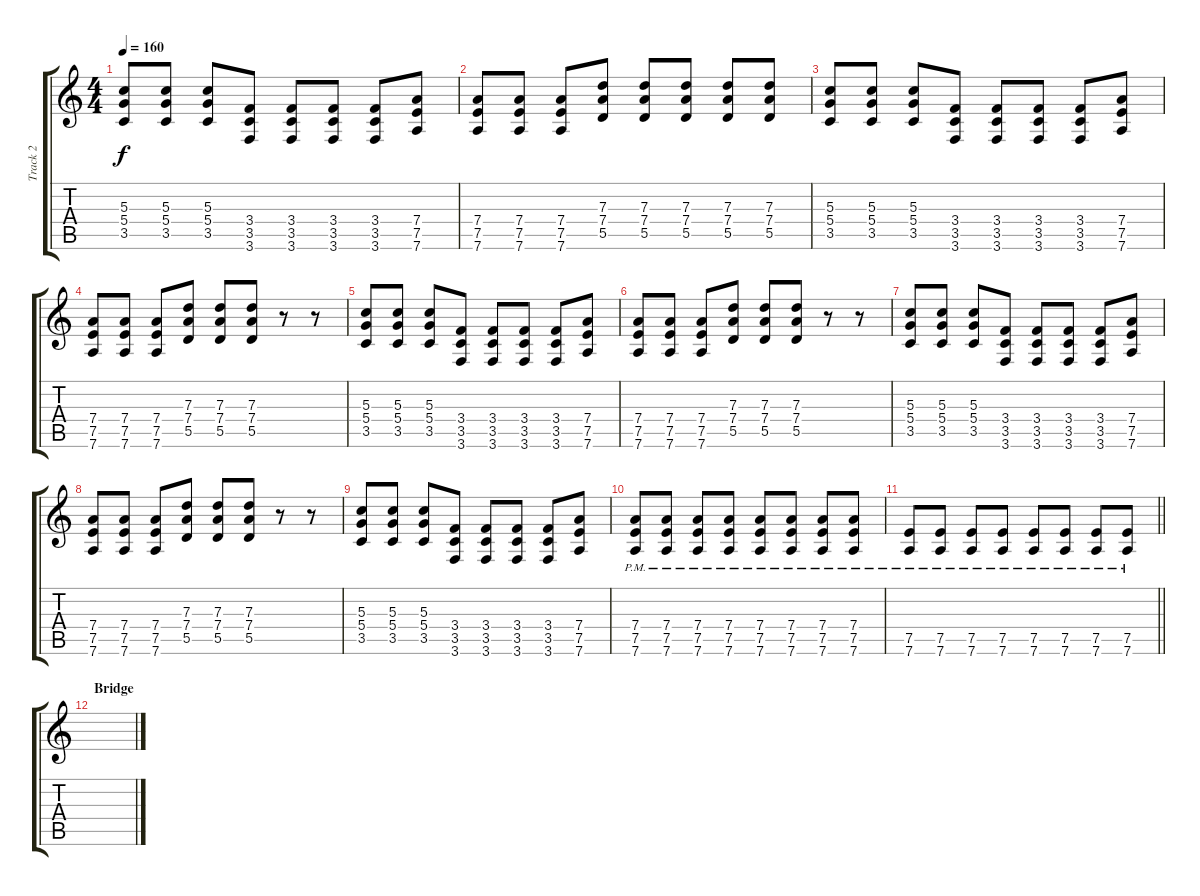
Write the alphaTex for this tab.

\track ("Track 2" "Track 2") {instrument distortionguitar}
\staff {score tabs}
\tuning (E4 B3 G3 D3 A2 D2) {hide}
\ts (4 4)
\tempo 160
\clef g2
\ks c
(5.3 5.4 3.5).8{dy f} (5.3 5.4 3.5).8 (5.3 5.4 3.5).8 (3.4 3.5 3.6).8 (3.4 3.5 3.6).8 (3.4 3.5 3.6).8 (3.4 3.5 3.6).8 (7.4 7.5 7.6).8 |
(7.4 7.5 7.6).8 (7.4 7.5 7.6).8 (7.4 7.5 7.6).8 (7.3 7.4 5.5).8 (7.3 7.4 5.5).8 (7.3 7.4 5.5).8 (7.3 7.4 5.5).8 (7.3 7.4 5.5).8 |
(5.3 5.4 3.5).8 (5.3 5.4 3.5).8 (5.3 5.4 3.5).8 (3.4 3.5 3.6).8 (3.4 3.5 3.6).8 (3.4 3.5 3.6).8 (3.4 3.5 3.6).8 (7.4 7.5 7.6).8 |
(7.4 7.5 7.6).8 (7.4 7.5 7.6).8 (7.4 7.5 7.6).8 (7.3 7.4 5.5).8 (7.3 7.4 5.5).8 (7.3 7.4 5.5).8 r.8 r.8 |
(5.3 5.4 3.5).8 (5.3 5.4 3.5).8 (5.3 5.4 3.5).8 (3.4 3.5 3.6).8 (3.4 3.5 3.6).8 (3.4 3.5 3.6).8 (3.4 3.5 3.6).8 (7.4 7.5 7.6).8 |
(7.4 7.5 7.6).8 (7.4 7.5 7.6).8 (7.4 7.5 7.6).8 (7.3 7.4 5.5).8 (7.3 7.4 5.5).8 (7.3 7.4 5.5).8 r.8 r.8 |
(5.3 5.4 3.5).8 (5.3 5.4 3.5).8 (5.3 5.4 3.5).8 (3.4 3.5 3.6).8 (3.4 3.5 3.6).8 (3.4 3.5 3.6).8 (3.4 3.5 3.6).8 (7.4 7.5 7.6).8 |
(7.4 7.5 7.6).8 (7.4 7.5 7.6).8 (7.4 7.5 7.6).8 (7.3 7.4 5.5).8 (7.3 7.4 5.5).8 (7.3 7.4 5.5).8 r.8 r.8 |
(5.3 5.4 3.5).8 (5.3 5.4 3.5).8 (5.3 5.4 3.5).8 (3.4 3.5 3.6).8 (3.4 3.5 3.6).8 (3.4 3.5 3.6).8 (3.4 3.5 3.6).8 (7.4 7.5 7.6).8 |
(7.4{pm} 7.5{pm} 7.6{pm}).8 (7.4{pm} 7.5{pm} 7.6{pm}).8 (7.4{pm} 7.5{pm} 7.6{pm}).8 (7.4{pm} 7.5{pm} 7.6{pm}).8 (7.4{pm} 7.5{pm} 7.6{pm}).8 (7.4{pm} 7.5{pm} 7.6{pm}).8 (7.4{pm} 7.5{pm} 7.6{pm}).8 (7.4{pm} 7.5{pm} 7.6{pm}).8 |
\barLineRight lightlight
(7.5{pm} 7.6{pm}).8 (7.5{pm} 7.6{pm}).8 (7.5{pm} 7.6{pm}).8 (7.5{pm} 7.6{pm}).8 (7.5{pm} 7.6{pm}).8 (7.5{pm} 7.6{pm}).8 (7.5{pm} 7.6{pm}).8 (7.5{pm} 7.6{pm}).8 |
\section ("" "Bridge")
